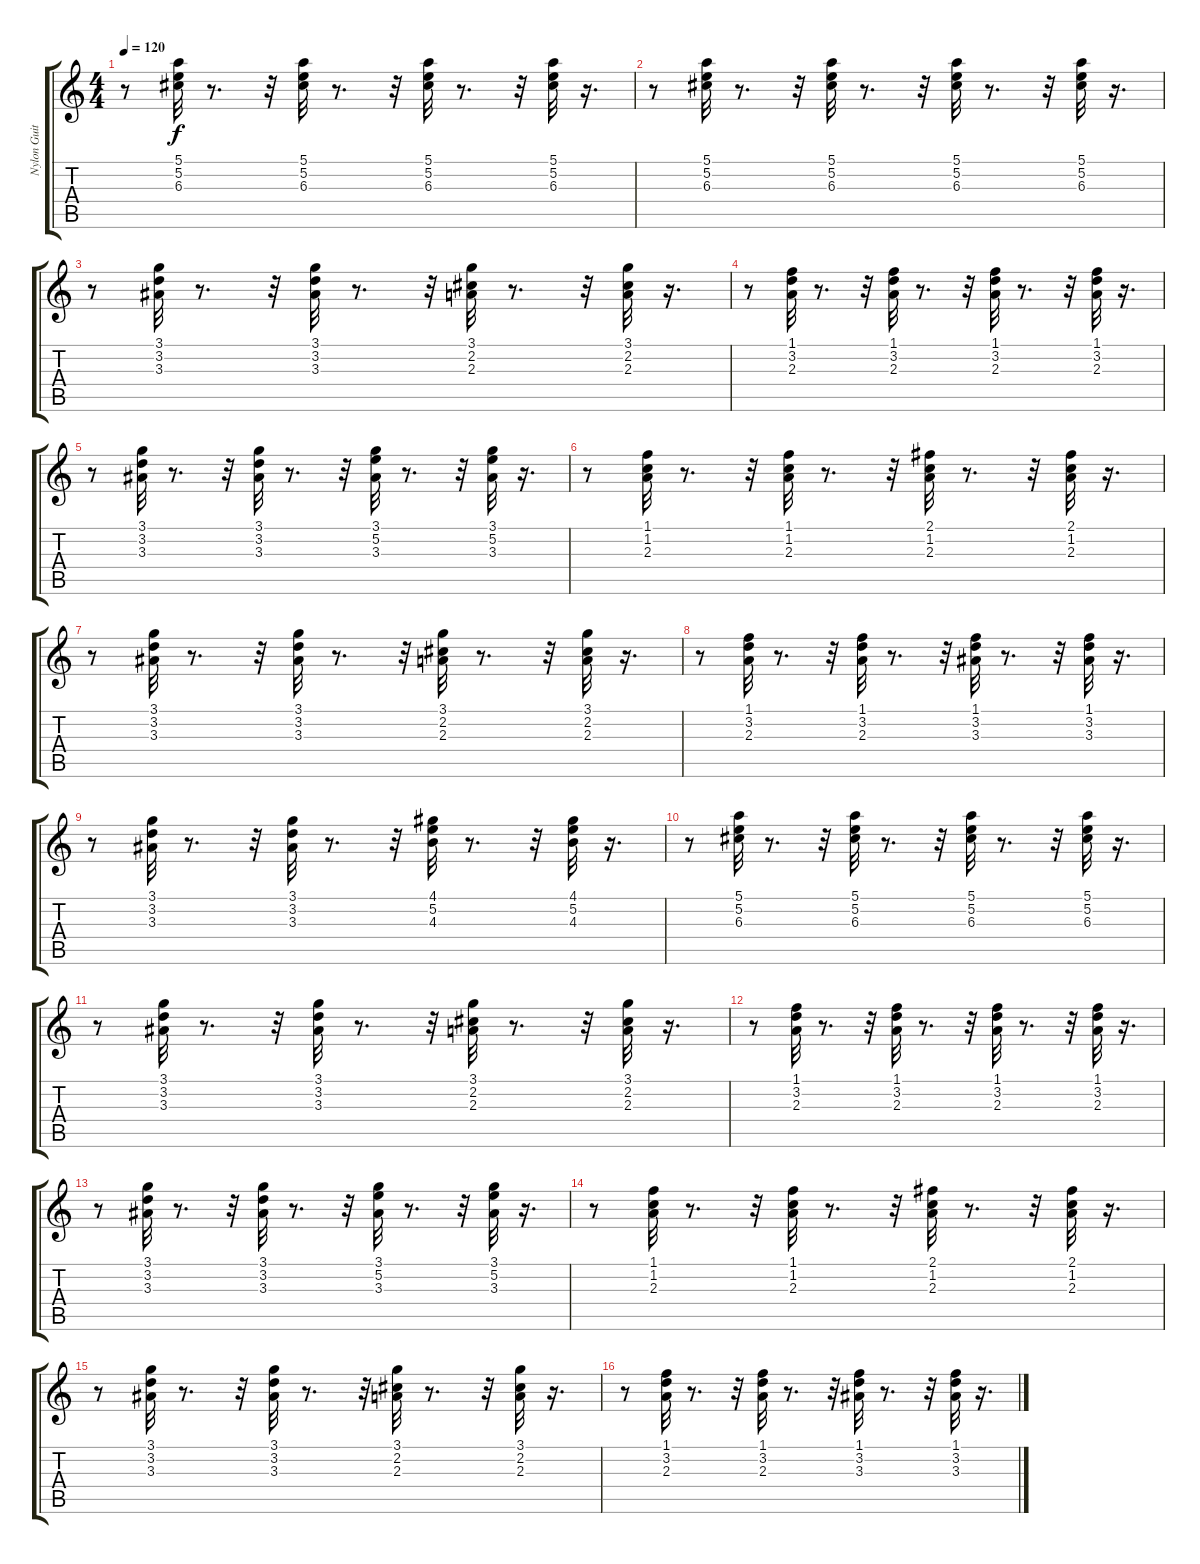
\track ("Nylon Guitar" "Nylon Guit") {instrument acousticguitarnylon}
\staff {score tabs}
\tuning (E4 B3 G3 D3 A2 E2) {hide}
\ts (4 4)
\tempo 120
\clef g2
\ks c
r.8{dy f} (5.1 5.2 6.3).32 r.8{d} r.32 (5.1 5.2 6.3).32 r.8{d} r.32 (5.1 5.2 6.3).32 r.8{d} r.32 (5.1 5.2 6.3).32 r.16{d} |
r.8 (5.1 5.2 6.3).32 r.8{d} r.32 (5.1 5.2 6.3).32 r.8{d} r.32 (5.1 5.2 6.3).32 r.8{d} r.32 (5.1 5.2 6.3).32 r.16{d} |
r.8 (3.1 3.2 3.3).32 r.8{d} r.32 (3.1 3.2 3.3).32 r.8{d} r.32 (3.1 2.2 2.3).32 r.8{d} r.32 (3.1 2.2 2.3).32 r.16{d} |
r.8 (1.1 3.2 2.3).32 r.8{d} r.32 (1.1 3.2 2.3).32 r.8{d} r.32 (1.1 3.2 2.3).32 r.8{d} r.32 (1.1 3.2 2.3).32 r.16{d} |
r.8 (3.1 3.2 3.3).32 r.8{d} r.32 (3.1 3.2 3.3).32 r.8{d} r.32 (3.1 5.2 3.3).32 r.8{d} r.32 (3.1 5.2 3.3).32 r.16{d} |
r.8 (1.1 1.2 2.3).32 r.8{d} r.32 (1.1 1.2 2.3).32 r.8{d} r.32 (2.1 1.2 2.3).32 r.8{d} r.32 (2.1 1.2 2.3).32 r.16{d} |
r.8 (3.1 3.2 3.3).32 r.8{d} r.32 (3.1 3.2 3.3).32 r.8{d} r.32 (3.1 2.2 2.3).32 r.8{d} r.32 (3.1 2.2 2.3).32 r.16{d} |
r.8 (1.1 3.2 2.3).32 r.8{d} r.32 (1.1 3.2 2.3).32 r.8{d} r.32 (1.1 3.2 3.3).32 r.8{d} r.32 (1.1 3.2 3.3).32 r.16{d} |
r.8 (3.1 3.2 3.3).32 r.8{d} r.32 (3.1 3.2 3.3).32 r.8{d} r.32 (4.1 5.2 4.3).32 r.8{d} r.32 (4.1 5.2 4.3).32 r.16{d} |
r.8 (5.1 5.2 6.3).32 r.8{d} r.32 (5.1 5.2 6.3).32 r.8{d} r.32 (5.1 5.2 6.3).32 r.8{d} r.32 (5.1 5.2 6.3).32 r.16{d} |
r.8 (3.1 3.2 3.3).32 r.8{d} r.32 (3.1 3.2 3.3).32 r.8{d} r.32 (3.1 2.2 2.3).32 r.8{d} r.32 (3.1 2.2 2.3).32 r.16{d} |
r.8 (1.1 3.2 2.3).32 r.8{d} r.32 (1.1 3.2 2.3).32 r.8{d} r.32 (1.1 3.2 2.3).32 r.8{d} r.32 (1.1 3.2 2.3).32 r.16{d} |
r.8 (3.1 3.2 3.3).32 r.8{d} r.32 (3.1 3.2 3.3).32 r.8{d} r.32 (3.1 5.2 3.3).32 r.8{d} r.32 (3.1 5.2 3.3).32 r.16{d} |
r.8 (1.1 1.2 2.3).32 r.8{d} r.32 (1.1 1.2 2.3).32 r.8{d} r.32 (2.1 1.2 2.3).32 r.8{d} r.32 (2.1 1.2 2.3).32 r.16{d} |
r.8 (3.1 3.2 3.3).32 r.8{d} r.32 (3.1 3.2 3.3).32 r.8{d} r.32 (3.1 2.2 2.3).32 r.8{d} r.32 (3.1 2.2 2.3).32 r.16{d} |
r.8 (1.1 3.2 2.3).32 r.8{d} r.32 (1.1 3.2 2.3).32 r.8{d} r.32 (1.1 3.2 3.3).32 r.8{d} r.32 (1.1 3.2 3.3).32 r.16{d}
